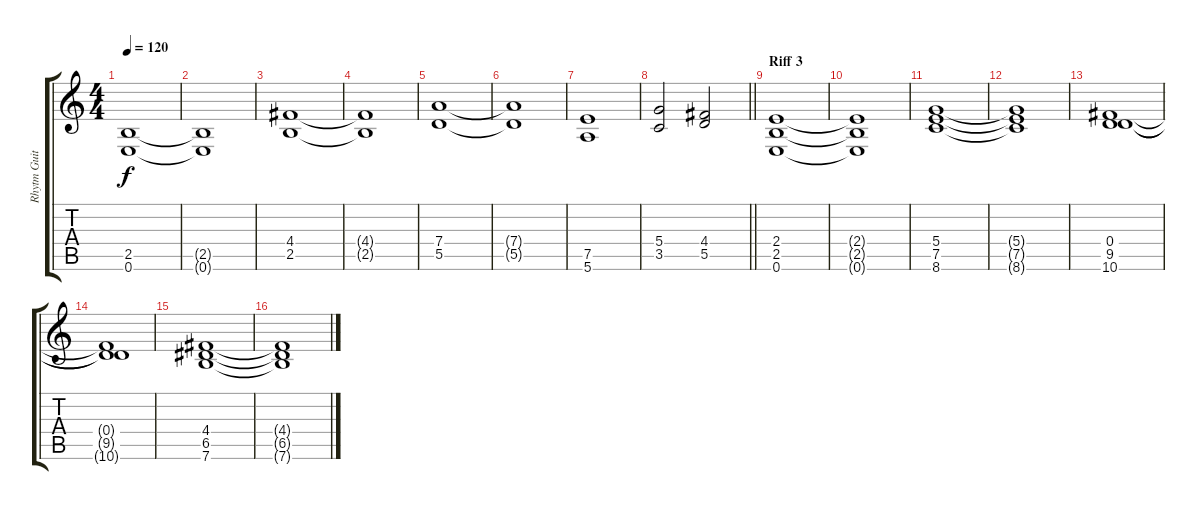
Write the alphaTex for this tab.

\track ("Rhytm Guitar" "Rhytm Guit") {instrument distortionguitar}
\staff {score tabs}
\tuning (E4 B3 G3 D3 A2 E2) {hide}
\ts (4 4)
\tempo 120
\clef g2
\ks c
(2.5 0.6).1{dy f} |
(2.5{t} 0.6{t}).1 |
(4.4 2.5).1 |
(4.4{t} 2.5{t}).1 |
(7.4 5.5).1 |
(7.4{t} 5.5{t}).1 |
(7.5 5.6).1 |
\barLineRight lightlight
(5.4 3.5).2 (4.4 5.5).2 |
\section ("" "Riff 3")
(2.4 2.5 0.6).1{volume 9 balance 8} |
(2.4{t} 2.5{t} 0.6{t}).1 |
(5.4 7.5 8.6).1 |
(5.4{t} 7.5{t} 8.6{t}).1 |
(0.4 9.5 10.6).1 |
(0.4{t} 9.5{t} 10.6{t}).1 |
(4.4 6.5 7.6).1 |
(4.4{t} 6.5{t} 7.6{t}).1
